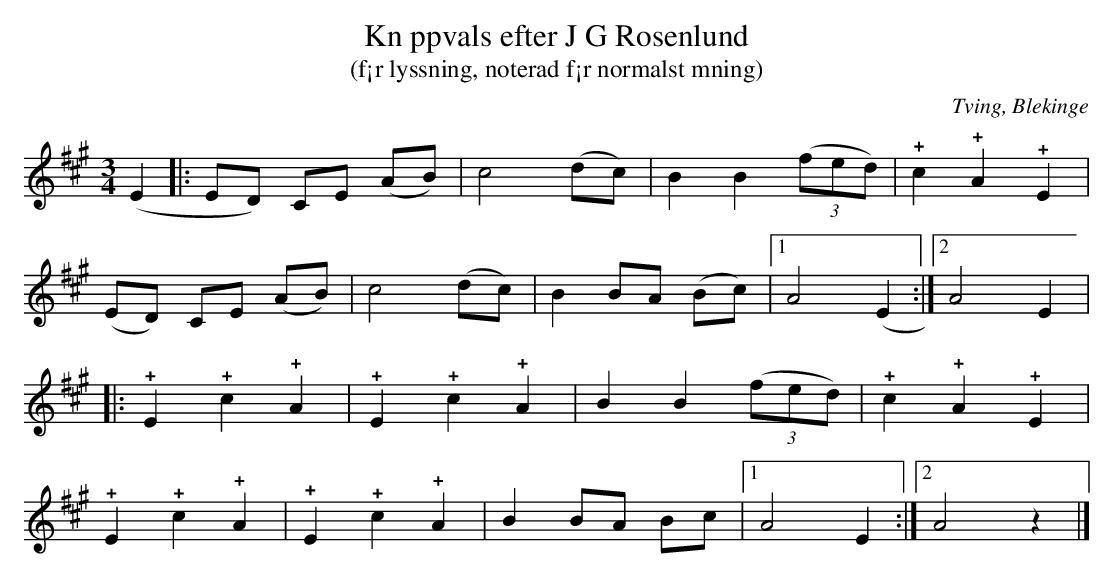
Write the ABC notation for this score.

X:1
T:Kn ppvals efter J G Rosenlund
T:(f¡r lyssning, noterad f¡r normalst mning)
O:Tving, Blekinge
M:3/4
L:1/4
Q:160
K:A
(E |: E/D/) C/E/ (A/B/) | c2 (d/c/) | B B ((3f/e/d/) | !+!c !+!A !+!E |
     (E/D/) C/E/ (A/B/) | c2 (d/c/) | B B/A/ (B/c/) |1 A2 (E :|2 A2 E |
|: !+!E !+!c !+!A | !+!E !+!c !+!A | B B ((3f/e/d/) | !+!c !+!A !+!E |
   !+!E !+!c !+!A | !+!E !+!c !+!A | B B/A/ B/c/ |1 A2 E :|2 A2 z |]
